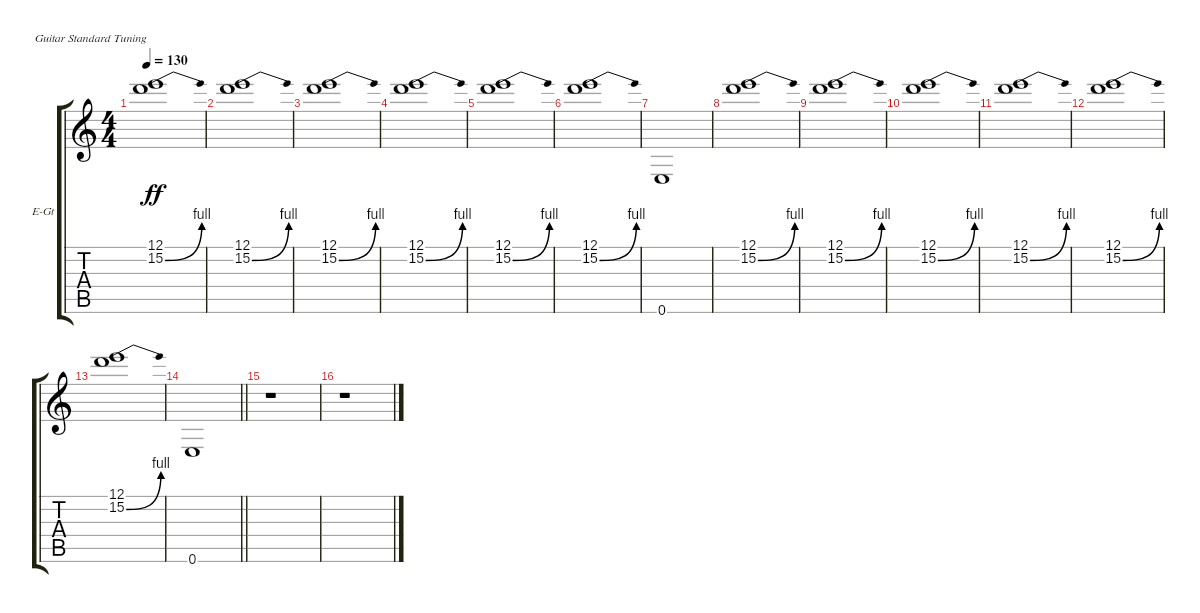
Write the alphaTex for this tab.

\defaultSystemsLayout 4
\bracketExtendMode groupsimilarinstruments
\firstSystemTrackNameOrientation horizontal
\otherSystemsTrackNameOrientation horizontal
\chordDiagramsInScore
\track ("Over Dub Lead Guitar" "E-Gt") {instrument distortionguitar}
\staff {score tabs}
\tuning (E4 B3 G3 D3 A2 E2)
\ts (4 4)
\scale
0.38796
\tempo 130
\accidentals auto
\clef g2
\ottava regular
\simile none
\scale
0.38796
\ks c
(12.1 15.2{be (bend 0 0 15 4)}).1{dy ff instrument distortionguitar} |
\scale
0.204013
\scale
0.204013 (12.1 15.2{be (bend 0 0 15 4)}).1 |
\scale
0.204013
\scale
0.204013 (12.1 15.2{be (bend 0 0 15 4)}).1 |
\scale
0.204013
\scale
0.204013 (12.1 15.2{be (bend 0 0 15 4)}).1 |
\scale
0.25
\scale
0.25 (12.1 15.2{be (bend 0 0 15 4)}).1 |
\scale
0.25
\scale
0.25 (12.1 15.2{be (bend 0 0 15 4)}).1 |
\scale
0.25 0.6.1 |
\scale
0.25 (12.1 15.2{be (bend 0 0 15 4)}).1 |
\scale
0.25 (12.1 15.2{be (bend 0 0 15 4)}).1 |
\scale
0.25 (12.1 15.2{be (bend 0 0 15 4)}).1 |
\scale
0.25 (12.1 15.2{be (bend 0 0 15 4)}).1 |
\scale
0.25 (12.1 15.2{be (bend 0 0 15 4)}).1 |
\scale
0.25 (12.1 15.2{be (bend 0 0 15 4)}).1 |
\scale
0.25
\barLineRight lightlight
0.6.1 |
\scale
0.25 r.1 |
\scale
0.25 r.1
